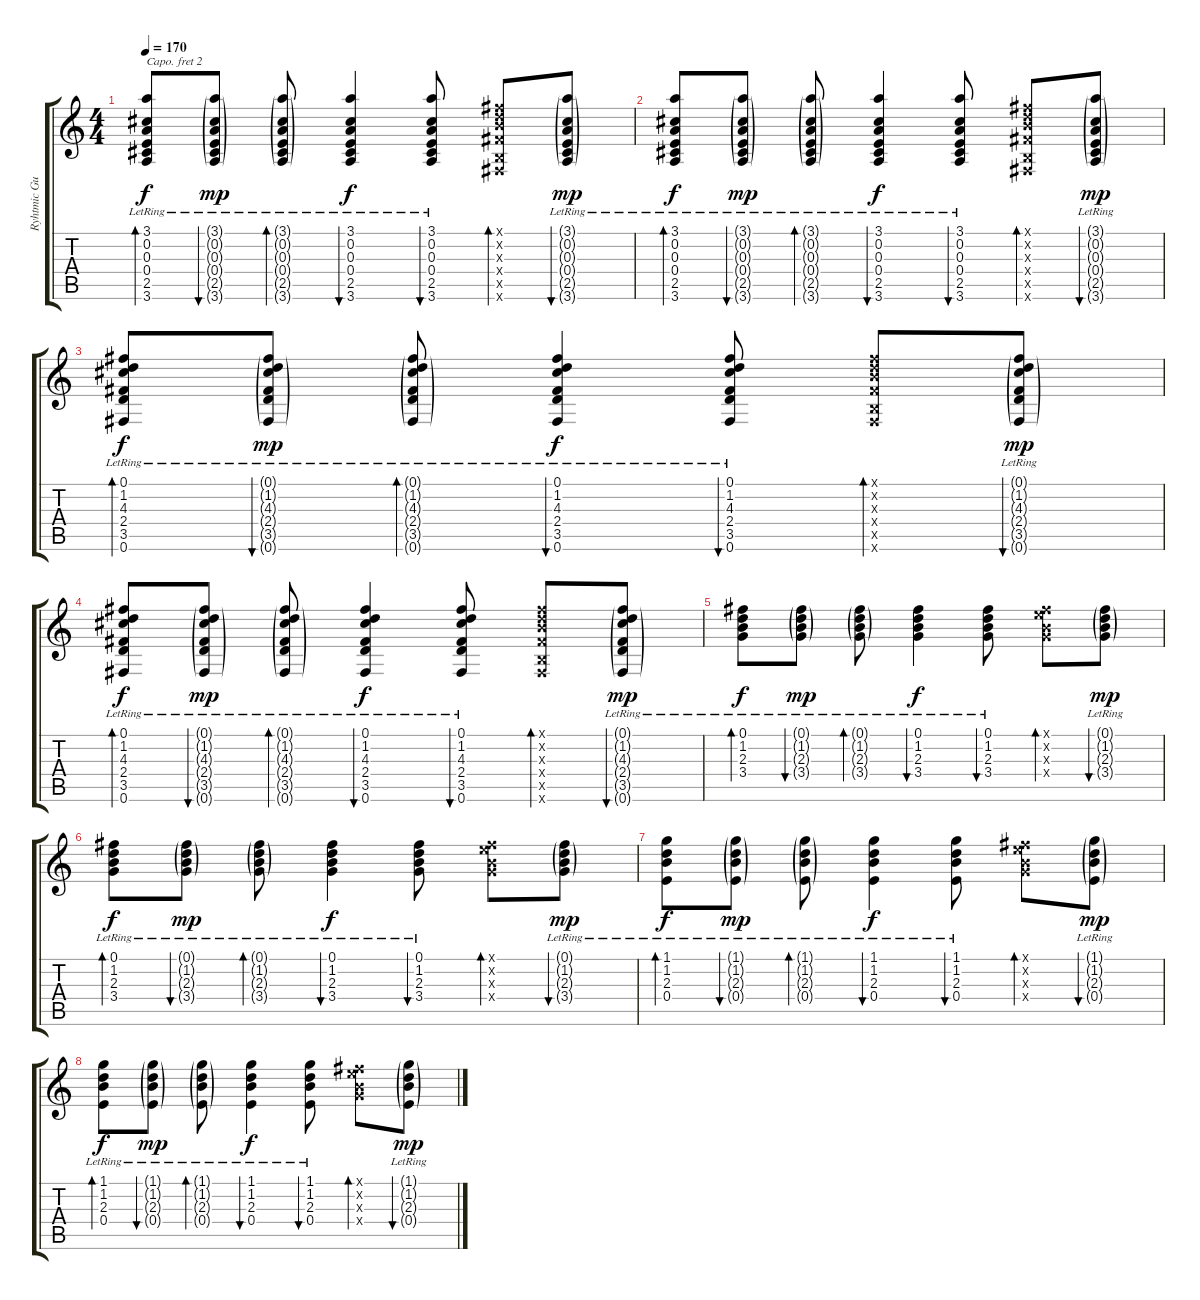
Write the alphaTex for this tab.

\track ("Ryhtmic Guitar" "Ryhtmic Gu") {instrument acousticguitarnylon}
\staff {score tabs}
\capo 2
\tuning (E4 B3 G3 D3 A2 E2) {hide}
\ts (4 4)
\tempo 170
\clef g2
\ks c
(3.1{lr} 0.2{lr} 0.3{lr} 0.4{lr} 2.5{lr} 3.6{lr}).8{bd 30 dy f} (3.1{g lr} 0.2{g lr} 0.3{g lr} 0.4{g lr} 2.5{g lr} 3.6{g lr}).8{bu 30 dy mp} (3.1{g lr} 0.2{g lr} 0.3{g lr} 0.4{g lr} 2.5{g lr} 3.6{g lr}).8{bd 30} (3.1{lr} 0.2{lr} 0.3{lr} 0.4{lr} 2.5{lr} 3.6{lr}).4{bu 30 dy f} (3.1{lr} 0.2{lr} 0.3{lr} 0.4{lr} 2.5{lr} 3.6{lr}).8{bu 30} (0.1{x} 1.2{x} 2.3{x} 2.4{x} 0.5{x} 0.6{x}).8{bd 60} (3.1{g lr} 0.2{g lr} 0.3{g lr} 0.4{g lr} 2.5{g lr} 3.6{g lr}).8{bu 30 dy mp} |
(3.1{lr} 0.2{lr} 0.3{lr} 0.4{lr} 2.5{lr} 3.6{lr}).8{bd 30 dy f} (3.1{g lr} 0.2{g lr} 0.3{g lr} 0.4{g lr} 2.5{g lr} 3.6{g lr}).8{bu 30 dy mp} (3.1{g lr} 0.2{g lr} 0.3{g lr} 0.4{g lr} 2.5{g lr} 3.6{g lr}).8{bd 30} (3.1{lr} 0.2{lr} 0.3{lr} 0.4{lr} 2.5{lr} 3.6{lr}).4{bu 30 dy f} (3.1{lr} 0.2{lr} 0.3{lr} 0.4{lr} 2.5{lr} 3.6{lr}).8{bu 30} (0.1{x} 1.2{x} 2.3{x} 2.4{x} 0.5{x} 0.6{x}).8{bd 60} (3.1{g lr} 0.2{g lr} 0.3{g lr} 0.4{g lr} 2.5{g lr} 3.6{g lr}).8{bu 30 dy mp} |
(0.1{lr} 1.2{lr} 4.3{lr} 2.4{lr} 3.5{lr} 0.6{lr}).8{bd 30 dy f} (0.1{g lr} 1.2{g lr} 4.3{g lr} 2.4{g lr} 3.5{g lr} 0.6{g lr}).8{bu 30 dy mp} (0.1{g lr} 1.2{g lr} 4.3{g lr} 2.4{g lr} 3.5{g lr} 0.6{g lr}).8{bd 30} (0.1{lr} 1.2{lr} 4.3{lr} 2.4{lr} 3.5{lr} 0.6{lr}).4{bu 30 dy f} (0.1{lr} 1.2{lr} 4.3{lr} 2.4{lr} 3.5{lr} 0.6{lr}).8{bu 30} (0.1{x} 1.2{x} 2.3{x} 2.4{x} 0.5{x} 0.6{x}).8{bd 60} (0.1{g lr} 1.2{g lr} 4.3{g lr} 2.4{g lr} 3.5{g lr} 0.6{g lr}).8{bu 30 dy mp} |
(0.1{lr} 1.2{lr} 4.3{lr} 2.4{lr} 3.5{lr} 0.6{lr}).8{bd 30 dy f} (0.1{g lr} 1.2{g lr} 4.3{g lr} 2.4{g lr} 3.5{g lr} 0.6{g lr}).8{bu 30 dy mp} (0.1{g lr} 1.2{g lr} 4.3{g lr} 2.4{g lr} 3.5{g lr} 0.6{g lr}).8{bd 30} (0.1{lr} 1.2{lr} 4.3{lr} 2.4{lr} 3.5{lr} 0.6{lr}).4{bu 30 dy f} (0.1{lr} 1.2{lr} 4.3{lr} 2.4{lr} 3.5{lr} 0.6{lr}).8{bu 30} (0.1{x} 1.2{x} 2.3{x} 2.4{x} 0.5{x} 0.6{x}).8{bd 60} (0.1{g lr} 1.2{g lr} 4.3{g lr} 2.4{g lr} 3.5{g lr} 0.6{g lr}).8{bu 30 dy mp} |
(0.1{lr} 1.2{lr} 2.3{lr} 3.4{lr}).8{bd 60 dy f} (0.1{g lr} 1.2{g lr} 2.3{g lr} 3.4{g lr}).8{bu 60 dy mp} (0.1{g lr} 1.2{g lr} 2.3{g lr} 3.4{g lr}).8{bd 60} (0.1{lr} 1.2{lr} 2.3{lr} 3.4{lr}).4{bu 60 dy f} (0.1{lr} 1.2{lr} 2.3{lr} 3.4{lr}).8{bu 60} (0.1{x} 3.2{x} 2.3{x} 3.4{x}).8{bd 60} (0.1{g lr} 1.2{g lr} 2.3{g lr} 3.4{g lr}).8{bu 60 dy mp} |
(0.1{lr} 1.2{lr} 2.3{lr} 3.4{lr}).8{bd 60 dy f} (0.1{g lr} 1.2{g lr} 2.3{g lr} 3.4{g lr}).8{bu 60 dy mp} (0.1{g lr} 1.2{g lr} 2.3{g lr} 3.4{g lr}).8{bd 60} (0.1{lr} 1.2{lr} 2.3{lr} 3.4{lr}).4{bu 60 dy f} (0.1{lr} 1.2{lr} 2.3{lr} 3.4{lr}).8{bu 60} (0.1{x} 3.2{x} 2.3{x} 3.4{x}).8{bd 60} (0.1{g lr} 1.2{g lr} 2.3{g lr} 3.4{g lr}).8{bu 60 dy mp} |
(1.1{lr} 1.2{lr} 2.3{lr} 0.4{lr}).8{bd 60 dy f} (1.1{g lr} 1.2{g lr} 2.3{g lr} 0.4{g lr}).8{bu 60 dy mp} (1.1{g lr} 1.2{g lr} 2.3{g lr} 0.4{g lr}).8{bd 60} (1.1{lr} 1.2{lr} 2.3{lr} 0.4{lr}).4{bu 60 dy f} (1.1{lr} 1.2{lr} 2.3{lr} 0.4{lr}).8{bu 60} (0.1{x} 3.2{x} 2.3{x} 3.4{x}).8{bd 60} (1.1{g lr} 1.2{g lr} 2.3{g lr} 0.4{g lr}).8{bu 60 dy mp} |
(1.1{lr} 1.2{lr} 2.3{lr} 0.4{lr}).8{bd 60 dy f} (1.1{g lr} 1.2{g lr} 2.3{g lr} 0.4{g lr}).8{bu 60 dy mp} (1.1{g lr} 1.2{g lr} 2.3{g lr} 0.4{g lr}).8{bd 60} (1.1{lr} 1.2{lr} 2.3{lr} 0.4{lr}).4{bu 60 dy f} (1.1{lr} 1.2{lr} 2.3{lr} 0.4{lr}).8{bu 60} (0.1{x} 3.2{x} 2.3{x} 3.4{x}).8{bd 60} (1.1{g lr} 1.2{g lr} 2.3{g lr} 0.4{g lr}).8{bu 60 dy mp}
